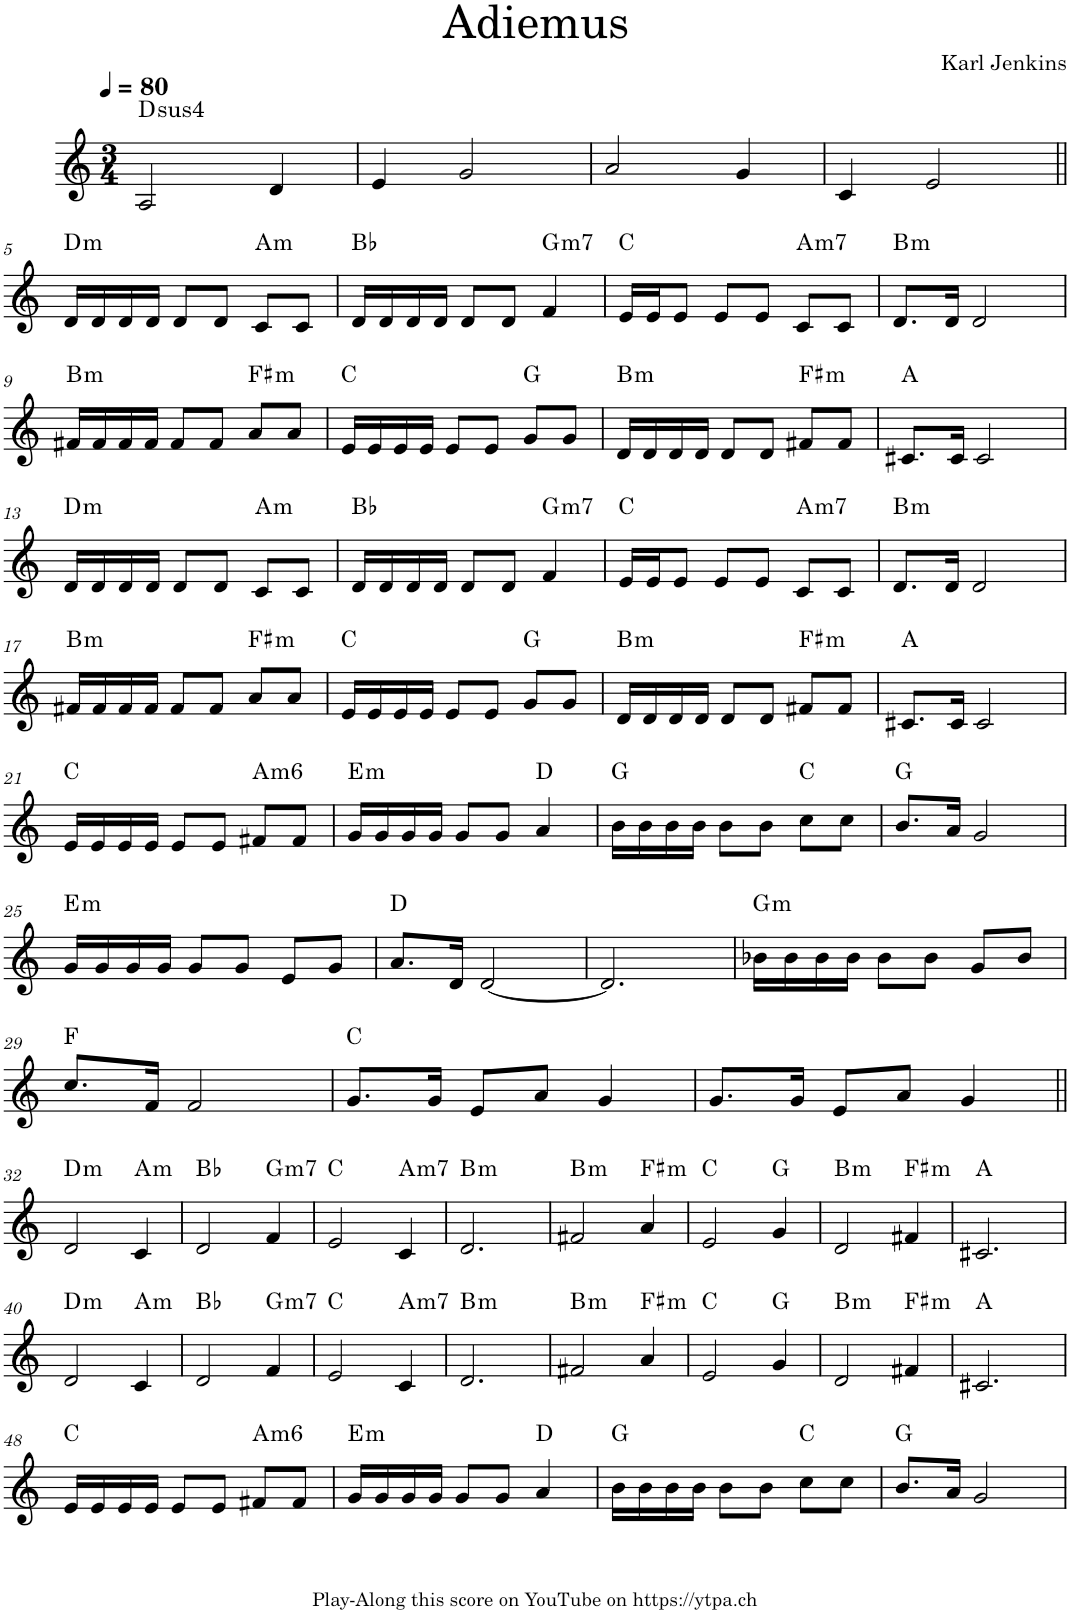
**kern	**harte
*part1	*part1
*staff1	*
*I"Piano	*
*I'Pno.	*
*clefG2	*
*k[]	*
*M3/4	*
*MM80	*
=1	=1
!	!LO:H:kt=4
2A/	D:sus4
4d/	.
=2	=2
4e/	.
2g/	.
=3	=3
2a/	.
4g/	.
=4	=4
4c/	.
2e/	.
!!LO:LB:g=z
=5||	=5||
!	!LO:H:kt=m
16d/LL	D:min
16d/	.
16d/	.
16d/JJ	.
8d/L	.
8d/J	.
!	!LO:H:kt=m
8c/L	A:min
8c/J	.
=6	=6
16d/LL	Bb:maj
16d/	.
16d/	.
16d/JJ	.
8d/L	.
8d/J	.
!	!LO:H:kt=m7
4f/	G:min7
=7	=7
16e/LL	C:maj
16e/J	.
8e/J	.
8e/L	.
8e/J	.
!	!LO:H:kt=m7
8c/L	A:min7
8c/J	.
=8	=8
!	!LO:H:kt=m
8.d/L	B:min
16d/Jk	.
2d/	.
!!LO:LB:g=z
=9	=9
!	!LO:H:kt=m
16f#X/LL	B:min
16f#/	.
16f#/	.
16f#/JJ	.
8f#/L	.
8f#/J	.
!	!LO:H:kt=m
8a/L	F#:min
8a/J	.
=10	=10
16e/LL	C:maj
16e/	.
16e/	.
16e/JJ	.
8e/L	.
8e/J	.
8g/L	G:maj
8g/J	.
=11	=11
!	!LO:H:kt=m
16d/LL	B:min
16d/	.
16d/	.
16d/JJ	.
8d/L	.
8d/J	.
!	!LO:H:kt=m
8f#X/L	F#:min
8f#/J	.
=12	=12
8.c#X/L	A:maj
16c#/Jk	.
2c#/	.
!!LO:LB:g=z
=13	=13
!	!LO:H:kt=m
16d/LL	D:min
16d/	.
16d/	.
16d/JJ	.
8d/L	.
8d/J	.
!	!LO:H:kt=m
8c/L	A:min
8c/J	.
=14	=14
16d/LL	Bb:maj
16d/	.
16d/	.
16d/JJ	.
8d/L	.
8d/J	.
!	!LO:H:kt=m7
4f/	G:min7
=15	=15
16e/LL	C:maj
16e/J	.
8e/J	.
8e/L	.
8e/J	.
!	!LO:H:kt=m7
8c/L	A:min7
8c/J	.
=16	=16
!	!LO:H:kt=m
8.d/L	B:min
16d/Jk	.
2d/	.
!!LO:LB:g=z
=17	=17
!	!LO:H:kt=m
16f#X/LL	B:min
16f#/	.
16f#/	.
16f#/JJ	.
8f#/L	.
8f#/J	.
!	!LO:H:kt=m
8a/L	F#:min
8a/J	.
=18	=18
16e/LL	C:maj
16e/	.
16e/	.
16e/JJ	.
8e/L	.
8e/J	.
8g/L	G:maj
8g/J	.
=19	=19
!	!LO:H:kt=m
16d/LL	B:min
16d/	.
16d/	.
16d/JJ	.
8d/L	.
8d/J	.
!	!LO:H:kt=m
8f#X/L	F#:min
8f#/J	.
=20	=20
8.c#X/L	A:maj
16c#/Jk	.
2c#/	.
!!LO:LB:g=z
=21	=21
16e/LL	C:maj
16e/	.
16e/	.
16e/JJ	.
8e/L	.
8e/J	.
!	!LO:H:kt=m6
8f#X/L	A:min6
8f#/J	.
=22	=22
!	!LO:H:kt=m
16g/LL	E:min
16g/	.
16g/	.
16g/JJ	.
8g/L	.
8g/J	.
4a/	D:maj
=23	=23
16b\LL	G:maj
16b\	.
16b\	.
16b\JJ	.
8b\L	.
8b\J	.
8cc\L	C:maj
8cc\J	.
=24	=24
8.b/L	G:maj
16a/Jk	.
2g/	.
!!LO:LB:g=z
=25	=25
!	!LO:H:kt=m
16g/LL	E:min
16g/	.
16g/	.
16g/JJ	.
8g/L	.
8g/J	.
8e/L	.
8g/J	.
=26	=26
8.a/L	D:maj
16d/Jk	.
[2d/	.
=27	=27
2.d/]	.
=28	=28
!	!LO:H:kt=m
16b-X\LL	G:min
16b-\	.
16b-\	.
16b-\JJ	.
8b-\L	.
8b-\J	.
8g/L	.
8b-/J	.
!!LO:LB:g=z
=29	=29
8.cc/L	F:maj
16f/Jk	.
2f/	.
=30	=30
8.g/L	C:maj
16g/Jk	.
8e/L	.
8a/J	.
4g/	.
=31	=31
8.g/L	.
16g/Jk	.
8e/L	.
8a/J	.
4g/	.
!!LO:LB:g=z
=32||	=32||
!	!LO:H:kt=m
2d/	D:min
!	!LO:H:kt=m
4c/	A:min
=33	=33
2d/	Bb:maj
!	!LO:H:kt=m7
4f/	G:min7
=34	=34
2e/	C:maj
!	!LO:H:kt=m7
4c/	A:min7
=35	=35
!	!LO:H:kt=m
2.d/	B:min
=36	=36
!	!LO:H:kt=m
2f#X/	B:min
!	!LO:H:kt=m
4a/	F#:min
=37	=37
2e/	C:maj
4g/	G:maj
=38	=38
!	!LO:H:kt=m
2d/	B:min
!	!LO:H:kt=m
4f#X/	F#:min
=39	=39
2.c#X/	A:maj
!!LO:LB:g=z
=40	=40
!	!LO:H:kt=m
2d/	D:min
!	!LO:H:kt=m
4c/	A:min
=41	=41
2d/	Bb:maj
!	!LO:H:kt=m7
4f/	G:min7
=42	=42
2e/	C:maj
!	!LO:H:kt=m7
4c/	A:min7
=43	=43
!	!LO:H:kt=m
2.d/	B:min
=44	=44
!	!LO:H:kt=m
2f#X/	B:min
!	!LO:H:kt=m
4a/	F#:min
=45	=45
2e/	C:maj
4g/	G:maj
=46	=46
!	!LO:H:kt=m
2d/	B:min
!	!LO:H:kt=m
4f#X/	F#:min
=47	=47
2.c#X/	A:maj
!!LO:LB:g=z
=48	=48
16e/LL	C:maj
16e/	.
16e/	.
16e/JJ	.
8e/L	.
8e/J	.
!	!LO:H:kt=m6
8f#X/L	A:min6
8f#/J	.
=49	=49
!	!LO:H:kt=m
16g/LL	E:min
16g/	.
16g/	.
16g/JJ	.
8g/L	.
8g/J	.
4a/	D:maj
=50	=50
16b\LL	G:maj
16b\	.
16b\	.
16b\JJ	.
8b\L	.
8b\J	.
8cc\L	C:maj
8cc\J	.
=51	=51
8.b/L	G:maj
16a/Jk	.
2g/	.
=	=
*-	*-
